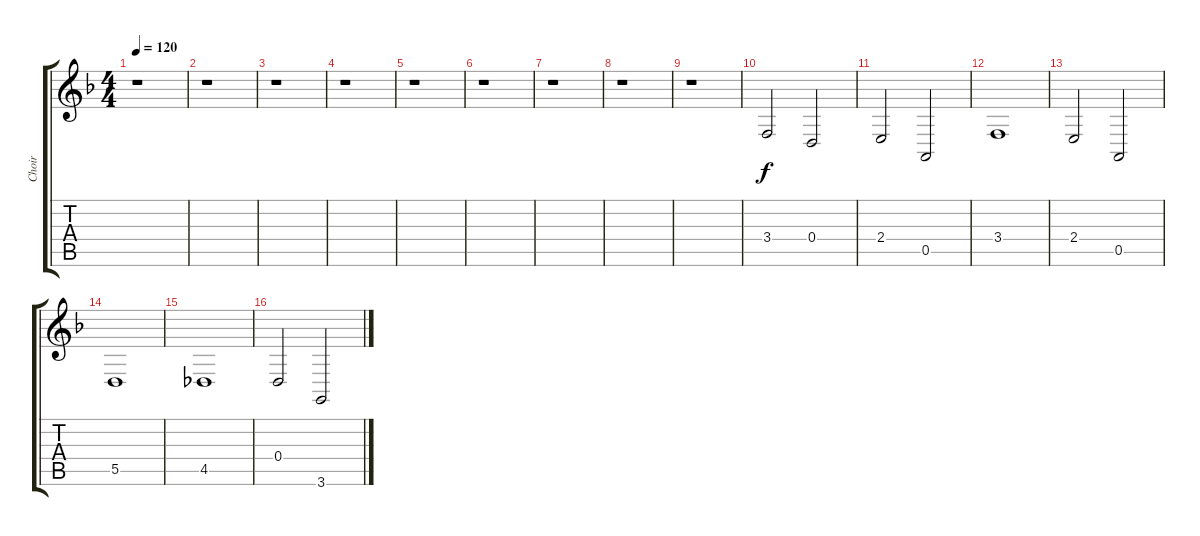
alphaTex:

\track ("Choir" "Choir") {instrument choiraahs}
\staff {score tabs}
\tuning (E4 B3 G3 D3 A2 E2) {hide}
\ts (4 4)
\tempo 120
\clef g2
\ks dminor
r.1{dy f} |
r.1 |
r.1 |
r.1 |
r.1 |
r.1 |
r.1 |
r.1 |
r.1 |
3.4.2 0.4.2 |
2.4.2 0.5.2 |
3.4.1 |
2.4.2 0.5.2 |
5.5.1 |
4.5.1 |
0.4.2 3.6.2
